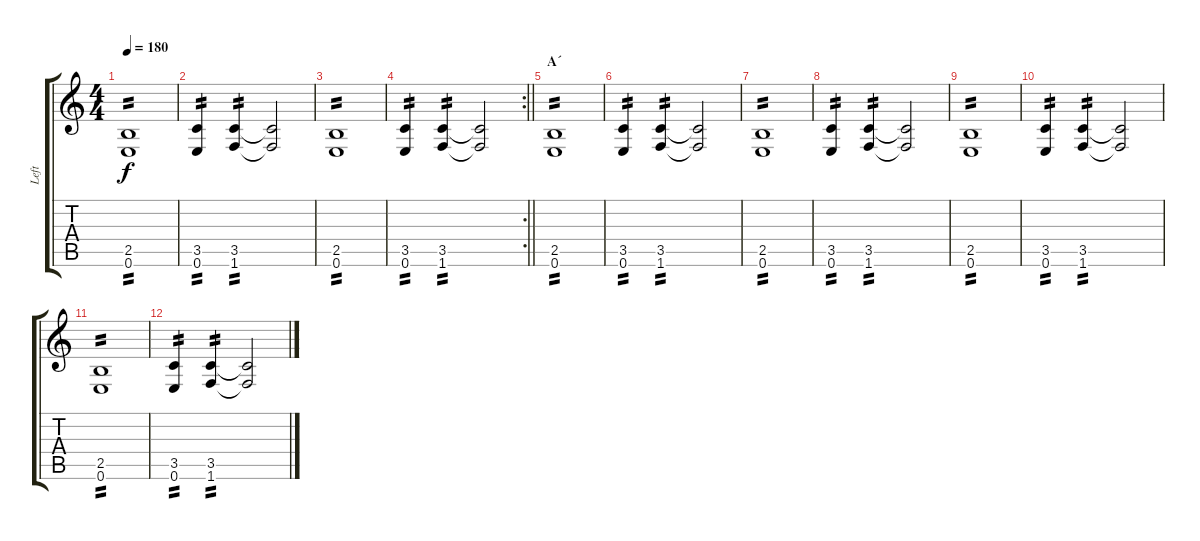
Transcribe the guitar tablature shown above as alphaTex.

\track ("Left" "Left") {instrument distortionguitar}
\staff {score tabs}
\tuning (E4 B3 G3 D3 A2 E2) {hide}
\ts (4 4)
\tempo 180
\clef g2
\ks c
(2.5 0.6).1{tp 2 dy f} |
(3.5 0.6).4{tp 2} (3.5 1.6).4{tp 2} (3.5{t} 1.6{t}).2 |
(2.5 0.6).1{tp 2} |
\rc 2
\barLineRight lightlight
(3.5 0.6).4{tp 2} (3.5 1.6).4{tp 2} (3.5{t} 1.6{t}).2 |
\section ("" "A´")
(2.5 0.6).1{tp 2 volume 9} |
(3.5 0.6).4{tp 2} (3.5 1.6).4{tp 2} (3.5{t} 1.6{t}).2 |
(2.5 0.6).1{tp 2} |
(3.5 0.6).4{tp 2} (3.5 1.6).4{tp 2} (3.5{t} 1.6{t}).2 |
(2.5 0.6).1{tp 2 volume 0} |
(3.5 0.6).4{tp 2} (3.5 1.6).4{tp 2} (3.5{t} 1.6{t}).2 |
(2.5 0.6).1{tp 2} |
(3.5 0.6).4{tp 2} (3.5 1.6).4{tp 2} (3.5{t} 1.6{t}).2
